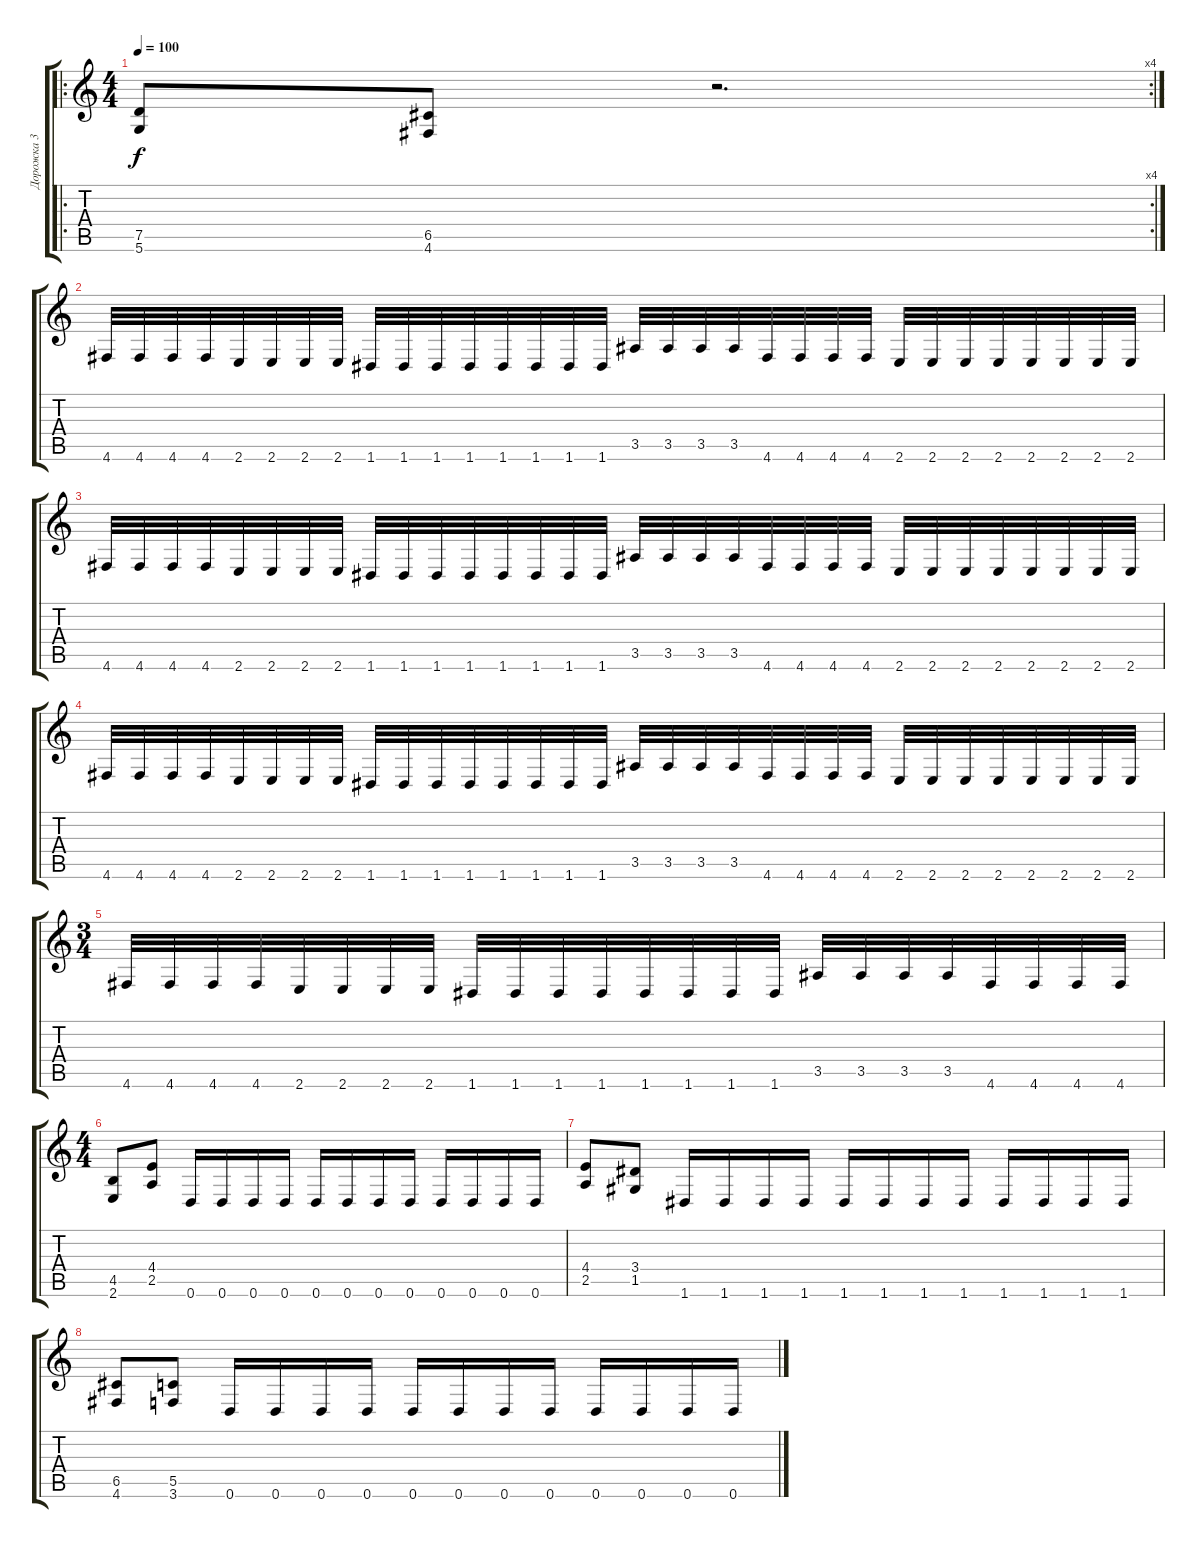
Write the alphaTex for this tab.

\track ("Дорожка 3" "Дорожка 3") {instrument overdrivenguitar}
\staff {score tabs}
\tuning (D4 A3 F3 C3 G2 D2) {hide}
\ro
\rc 4
\ts (4 4)
\tempo 100
\clef g2
\ks c
(7.5 5.6).8{dy f} (6.5 4.6).8 r.2{d} |
4.6.32 4.6.32 4.6.32 4.6.32 2.6.32 2.6.32 2.6.32 2.6.32 1.6.32 1.6.32 1.6.32 1.6.32 1.6.32 1.6.32 1.6.32 1.6.32 3.5.32 3.5.32 3.5.32 3.5.32 4.6.32 4.6.32 4.6.32 4.6.32 2.6.32 2.6.32 2.6.32 2.6.32 2.6.32 2.6.32 2.6.32 2.6.32 |
4.6.32 4.6.32 4.6.32 4.6.32 2.6.32 2.6.32 2.6.32 2.6.32 1.6.32 1.6.32 1.6.32 1.6.32 1.6.32 1.6.32 1.6.32 1.6.32 3.5.32 3.5.32 3.5.32 3.5.32 4.6.32 4.6.32 4.6.32 4.6.32 2.6.32 2.6.32 2.6.32 2.6.32 2.6.32 2.6.32 2.6.32 2.6.32 |
4.6.32 4.6.32 4.6.32 4.6.32 2.6.32 2.6.32 2.6.32 2.6.32 1.6.32 1.6.32 1.6.32 1.6.32 1.6.32 1.6.32 1.6.32 1.6.32 3.5.32 3.5.32 3.5.32 3.5.32 4.6.32 4.6.32 4.6.32 4.6.32 2.6.32 2.6.32 2.6.32 2.6.32 2.6.32 2.6.32 2.6.32 2.6.32 |
\ts (3 4)
4.6.32 4.6.32 4.6.32 4.6.32 2.6.32 2.6.32 2.6.32 2.6.32 1.6.32 1.6.32 1.6.32 1.6.32 1.6.32 1.6.32 1.6.32 1.6.32 3.5.32 3.5.32 3.5.32 3.5.32 4.6.32 4.6.32 4.6.32 4.6.32 |
\ts (4 4)
(4.5 2.6).8 (4.4 2.5).8 0.6.16 0.6.16 0.6.16 0.6.16 0.6.16 0.6.16 0.6.16 0.6.16 0.6.16 0.6.16 0.6.16 0.6.16 |
(4.4 2.5).8 (3.4 1.5).8 1.6.16 1.6.16 1.6.16 1.6.16 1.6.16 1.6.16 1.6.16 1.6.16 1.6.16 1.6.16 1.6.16 1.6.16 |
(6.5 4.6).8 (5.5 3.6).8 0.6.16 0.6.16 0.6.16 0.6.16 0.6.16 0.6.16 0.6.16 0.6.16 0.6.16 0.6.16 0.6.16 0.6.16
